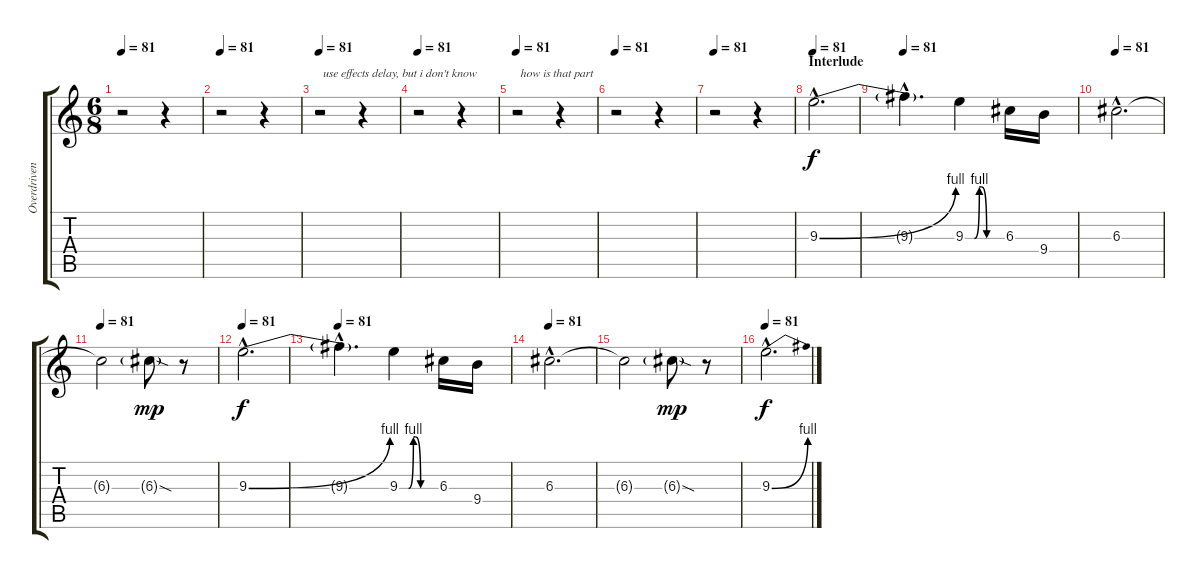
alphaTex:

\track ("Overdriven Guitar I" "Overdriven") {instrument overdrivenguitar}
\staff {score tabs}
\tuning (E4 B3 G3 D3 A2 E2) {hide}
\ts (6 8)
\tempo 81
\clef g2
\ks c
r.2{dy f} r.4 |
\tempo 81
r.2 r.4 |
\tempo 81
r.2{txt " use effects delay, but i don't know "} r.4 |
\tempo 81
r.2 r.4 |
\tempo 81
r.2{txt " how is that part"} r.4 |
\tempo 81
r.2 r.4 |
\tempo 81
r.2 r.4 |
\section ("" "Interlude")
\tempo 81
9.3{be (bend 0 0 60 4) hac}.2{d volume 16} |
\tempo 81
9.3{hac t}.4{d} 9.3{be (custom 0 0 15 0 23 4 26 4 35 0 60 0)}.4 6.3.16 9.4.16 |
\tempo 81
6.3{hac}.2{d} |
\tempo 81
6.3{t}.2 6.3{sod g}.8{dy mp} r.8 |
\tempo 81
9.3{be (bend 0 0 60 4) hac}.2{d dy f} |
\tempo 81
9.3{hac t}.4{d} 9.3{be (custom 0 0 15 0 23 4 26 4 35 0 60 0)}.4 6.3.16 9.4.16 |
\tempo 81
6.3{hac}.2{d} |
6.3{t}.2 6.3{sod g}.8{dy mp} r.8 |
\tempo 81
9.3{be (bend 0 0 60 4) hac}.2{d dy f}
